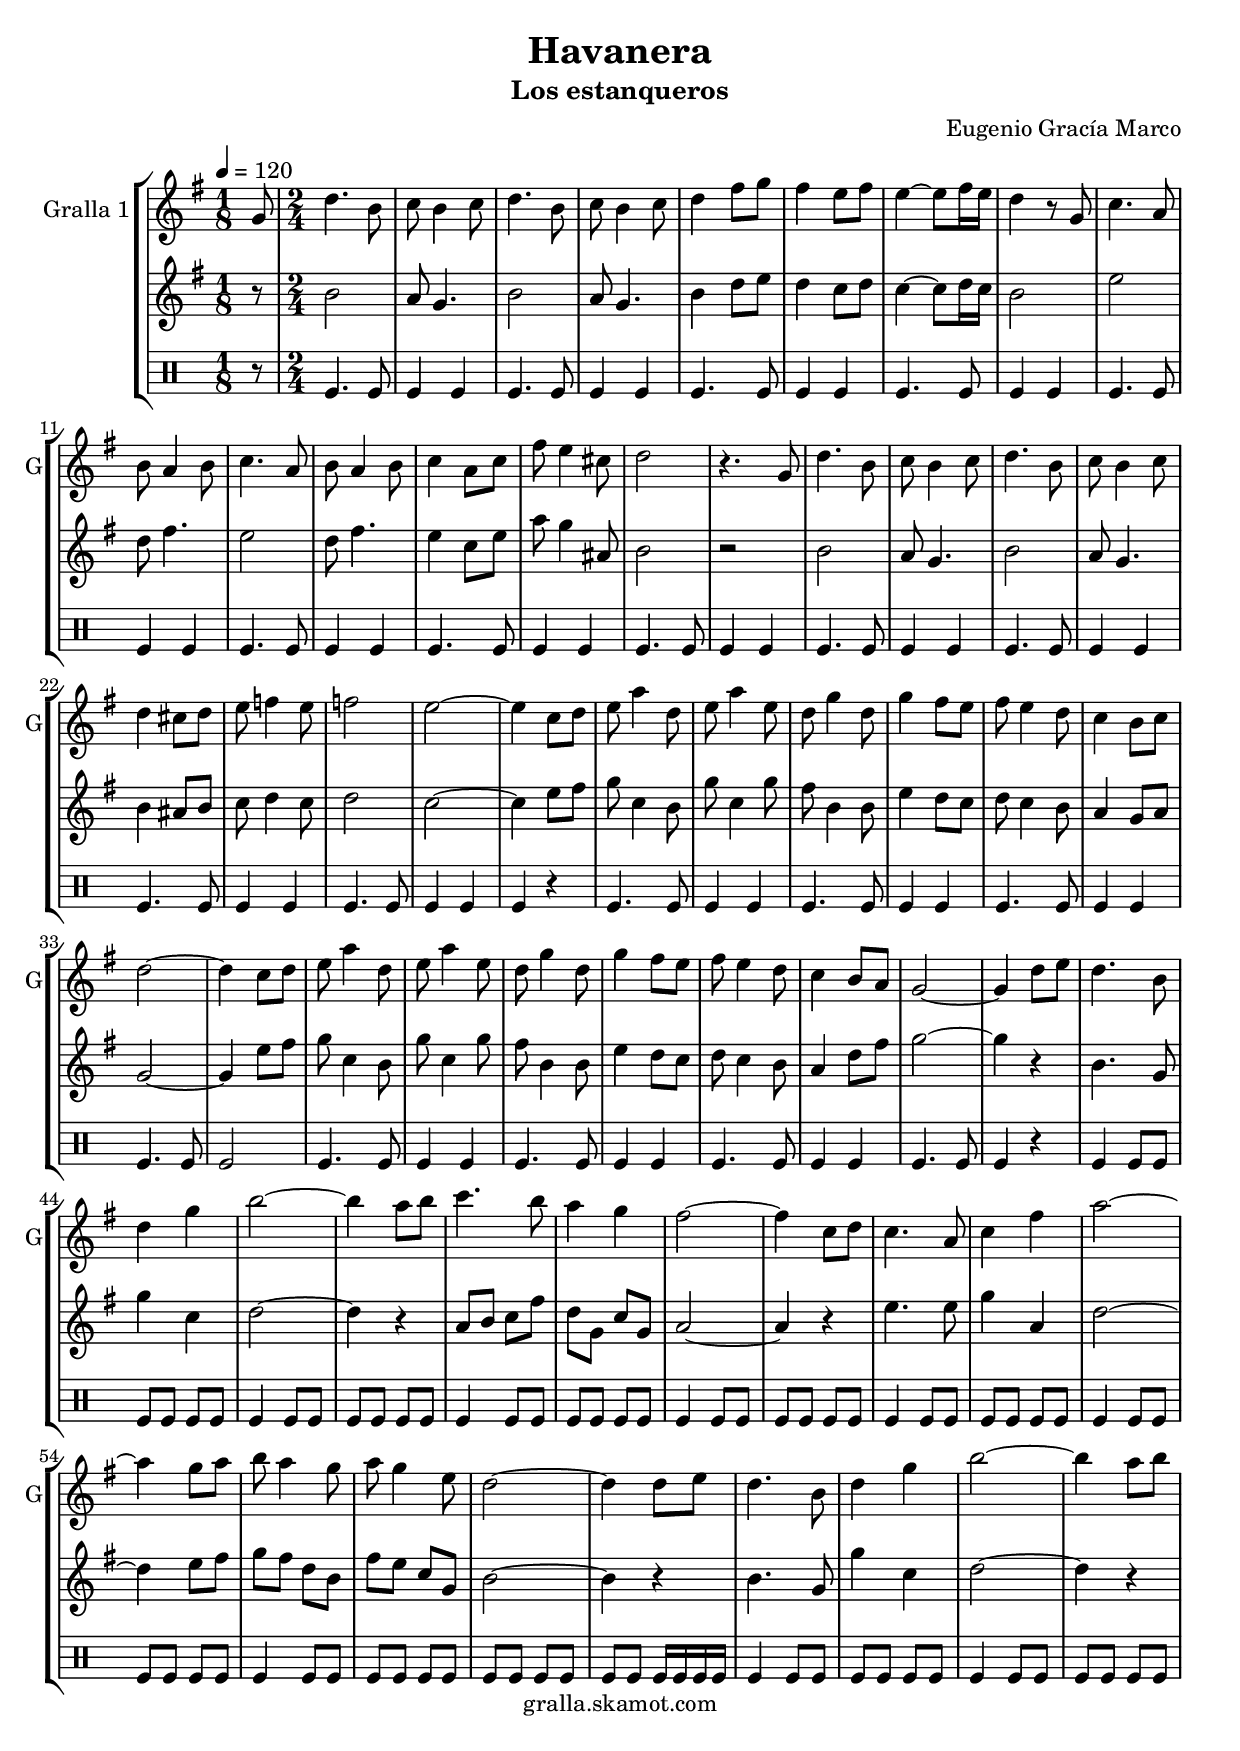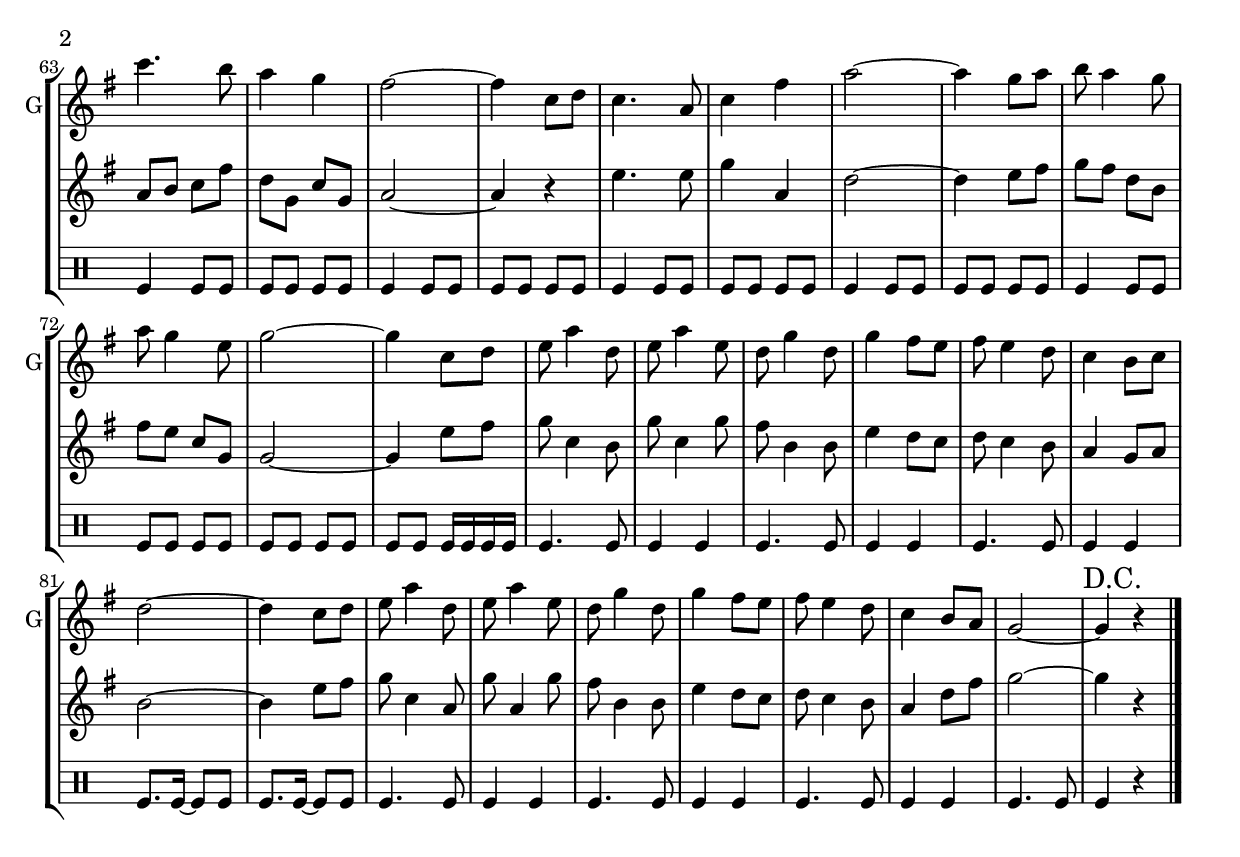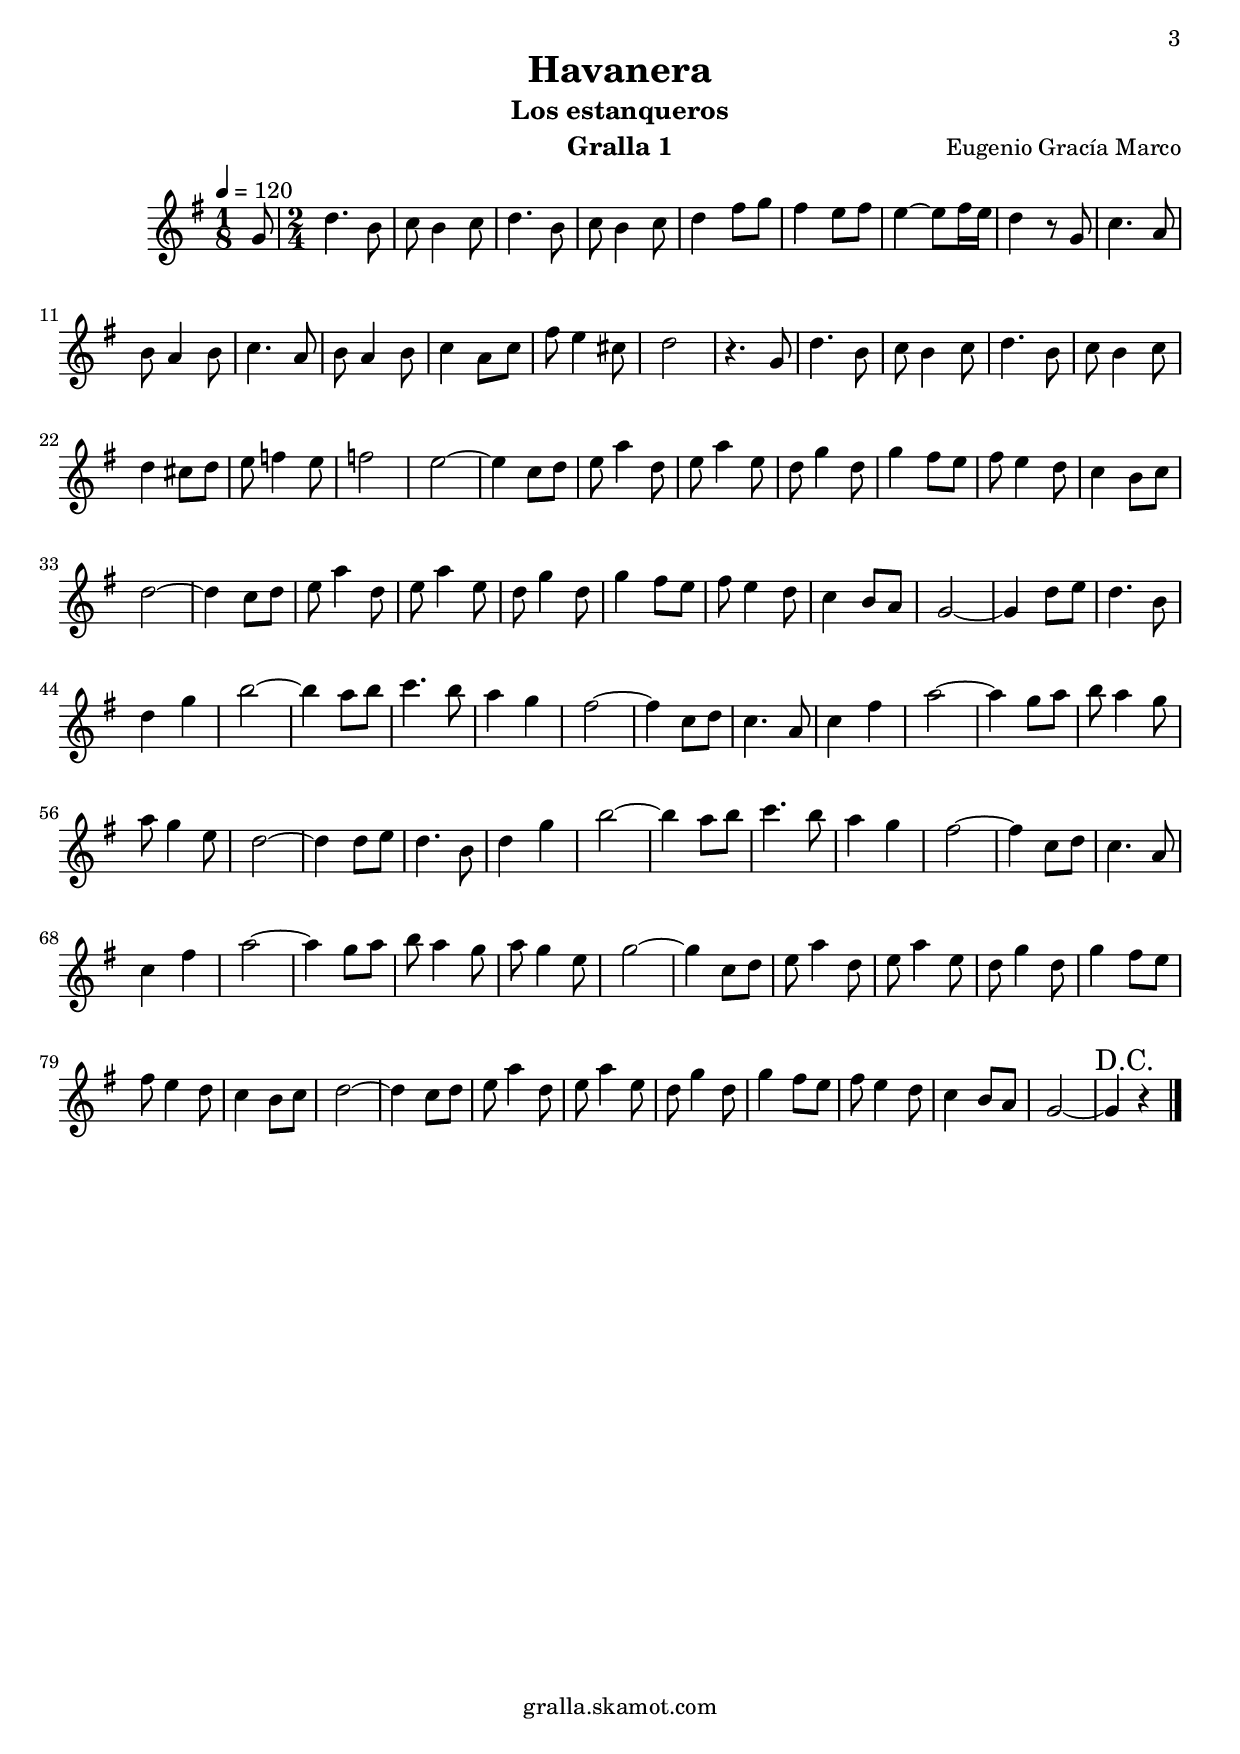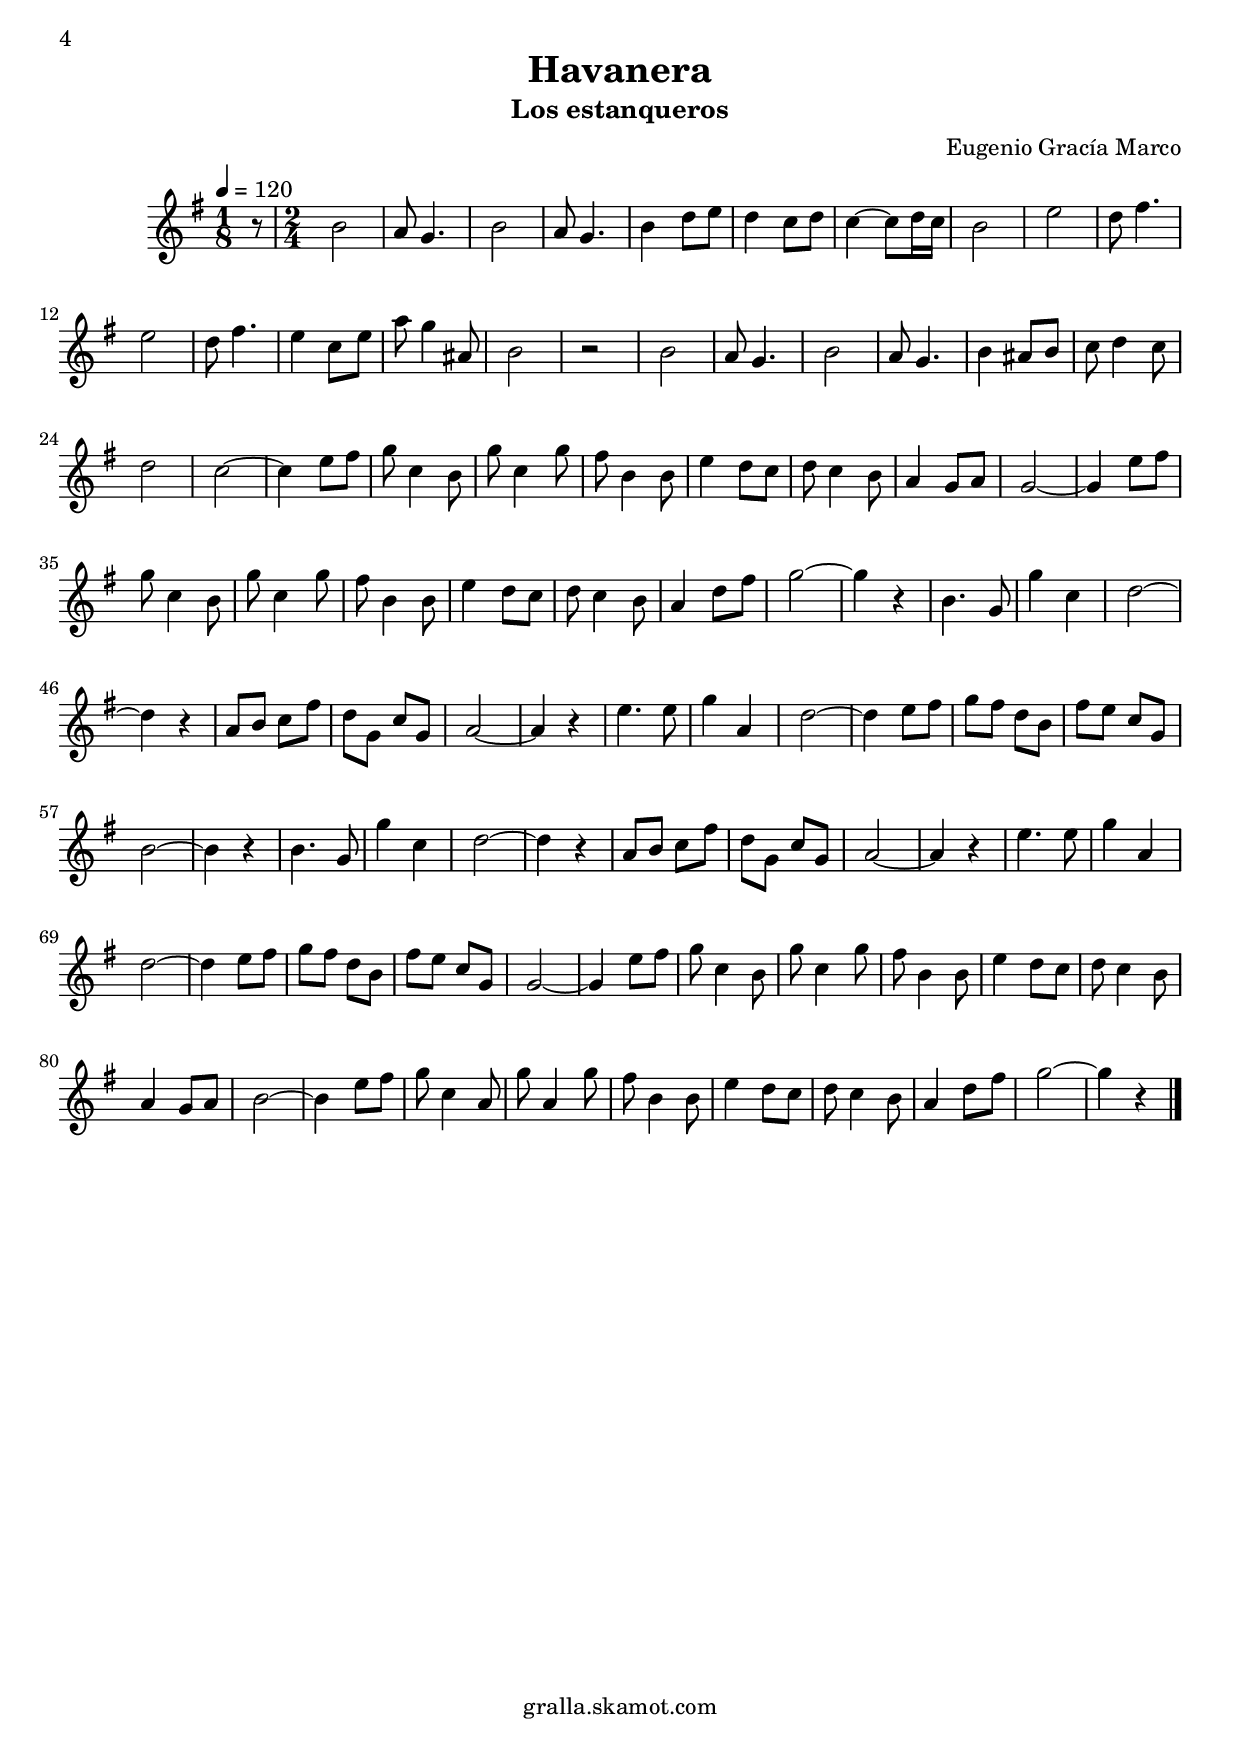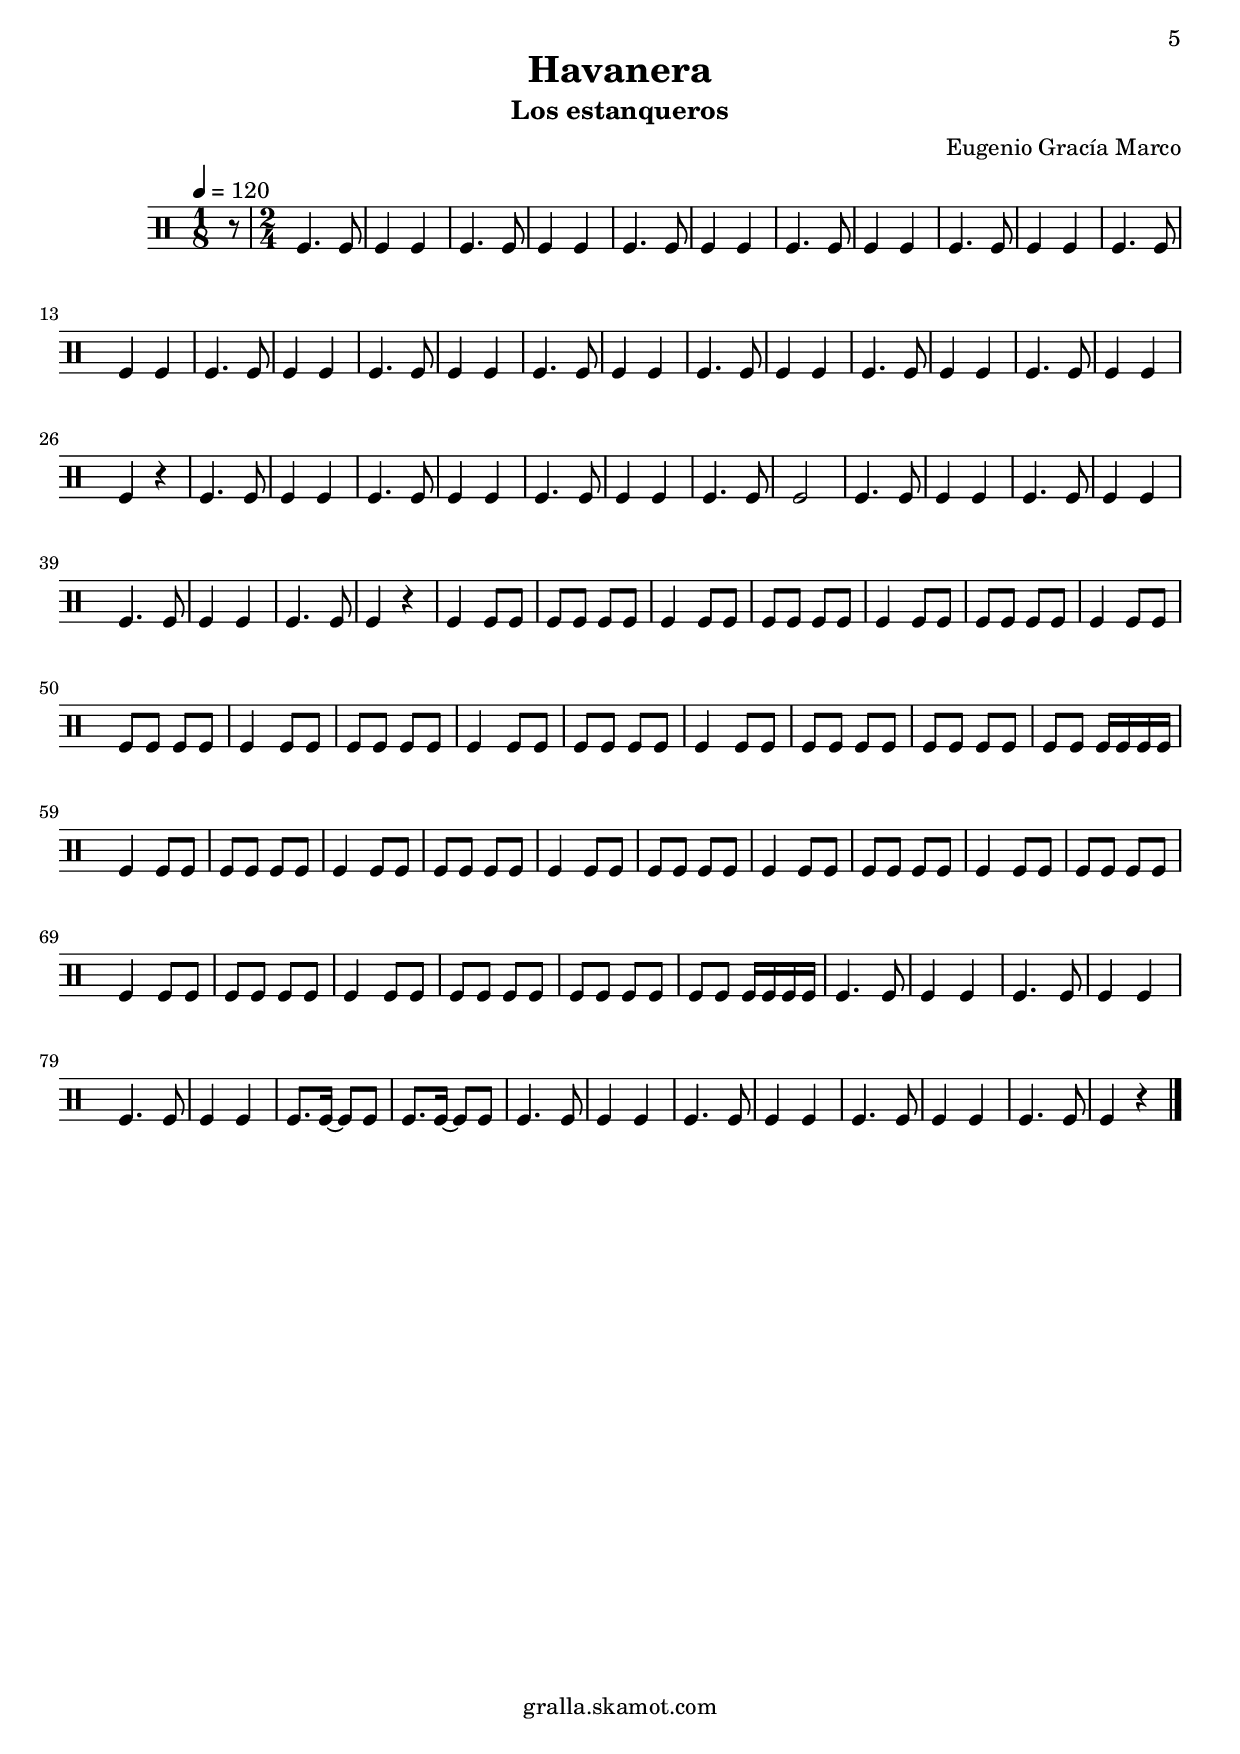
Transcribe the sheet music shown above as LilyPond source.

\version "2.16.2"

\header {
  dedication=""
  title="Havanera"
  subtitle="Los estanqueros"
  subsubtitle=""
  poet=""
  meter=""
  piece=""
  composer="Eugenio Gracía Marco"
  arranger=""
  opus=""
  instrument=""
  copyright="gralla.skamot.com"
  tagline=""
}

liniaroAa =
\relative g'
{
  \tempo 4=120
  \clef treble
  \key g \major
  \time 1/8
  g8  |
  \time 2/4   d'4. b8  |
  c8 b4 c8  |
  d4. b8  |
  %05
  c8 b4 c8  |
  d4 fis8 g  |
  fis4 e8 fis  |
  e4 ~ e8 fis16 e  |
  d4 r8 g,  |
  %10
  c4. a8  |
  b8 a4 b8  |
  c4. a8  |
  b8 a4 b8  |
  c4 a8 c  |
  %15
  fis8 e4 cis8  |
  d2  |
  r4. g,8  |
  d'4. b8  |
  c8 b4 c8  |
  %20
  d4. b8  |
  c8 b4 c8  |
  d4 cis8 d  |
  e8 f4 e8  |
  f2  |
  %25
  e2 ~  |
  e4 c8 d  |
  e8 a4 d,8  |
  e8 a4 e8  |
  d8 g4 d8  |
  %30
  g4 fis8 e  |
  fis8 e4 d8  |
  c4 b8 c  |
  d2 ~  |
  d4 c8 d  |
  %35
  e8 a4 d,8  |
  e8 a4 e8  |
  d8 g4 d8  |
  g4 fis8 e  |
  fis8 e4 d8  |
  %40
  c4 b8 a  |
  g2 ~  |
  g4 d'8 e  |
  d4. b8  |
  d4 g  |
  %45
  b2 ~  |
  b4 a8 b  |
  c4. b8  |
  a4 g  |
  fis2 ~  |
  %50
  fis4 c8 d  |
  c4. a8  |
  c4 fis  |
  a2 ~  |
  a4 g8 a  |
  %55
  b8 a4 g8  |
  a8 g4 e8  |
  d2 ~  |
  d4 d8 e  |
  d4. b8  |
  %60
  d4 g  |
  b2 ~  |
  b4 a8 b  |
  c4. b8  |
  a4 g  |
  %65
  fis2 ~  |
  fis4 c8 d  |
  c4. a8  |
  c4 fis  |
  a2 ~  |
  %70
  a4 g8 a  |
  b8 a4 g8  |
  a8 g4 e8  |
  g2 ~  |
  g4 c,8 d  |
  %75
  e8 a4 d,8  |
  e8 a4 e8  |
  d8 g4 d8  |
  g4 fis8 e  |
  fis8 e4 d8  |
  %80
  c4 b8 c  |
  d2 ~  |
  d4 c8 d  |
  e8 a4 d,8  |
  e8 a4 e8  |
  %85
  d8 g4 d8  |
  g4 fis8 e  |
  fis8 e4 d8  |
  c4 b8 a  |
  g2 ~  |
  %90
  \mark "D.C." g4 r  \bar "|."
}

liniaroAb =
\relative b'
{
  \tempo 4=120
  \clef treble
  \key g \major
  \time 1/8
  r8  |
  \time 2/4   b2  |
  a8 g4.  |
  b2  |
  %05
  a8 g4.  |
  b4 d8 e  |
  d4 c8 d  |
  c4 ~ c8 d16 c  |
  b2  |
  %10
  e2  |
  d8 fis4.  |
  e2  |
  d8 fis4.  |
  e4 c8 e  |
  %15
  a8 g4 ais,8  |
  b2  |
  r2  |
  b2  |
  a8 g4.  |
  %20
  b2  |
  a8 g4.  |
  b4 ais8 b  |
  c8 d4 c8  |
  d2  |
  %25
  c2 ~  |
  c4 e8 fis  |
  g8 c,4 b8  |
  g'8 c,4 g'8  |
  fis8 b,4 b8  |
  %30
  e4 d8 c  |
  d8 c4 b8  |
  a4 g8 a  |
  g2 ~  |
  g4 e'8 fis  |
  %35
  g8 c,4 b8  |
  g'8 c,4 g'8  |
  fis8 b,4 b8  |
  e4 d8 c  |
  d8 c4 b8  |
  %40
  a4 d8 fis  |
  g2 ~  |
  g4 r  |
  b,4. g8  |
  g'4 c,  |
  %45
  d2 ~  |
  d4 r  |
  a8 b c fis  |
  d8 g, c g  |
  a2 ~  |
  %50
  a4 r  |
  e'4. e8  |
  g4 a,  |
  d2 ~  |
  d4 e8 fis  |
  %55
  g8 fis d b  |
  fis'8 e c g  |
  b2 ~  |
  b4 r  |
  b4. g8  |
  %60
  g'4 c,  |
  d2 ~  |
  d4 r  |
  a8 b c fis  |
  d8 g, c g  |
  %65
  a2 ~  |
  a4 r  |
  e'4. e8  |
  g4 a,  |
  d2 ~  |
  %70
  d4 e8 fis  |
  g8 fis d b  |
  fis'8 e c g  |
  g2 ~  |
  g4 e'8 fis  |
  %75
  g8 c,4 b8  |
  g'8 c,4 g'8  |
  fis8 b,4 b8  |
  e4 d8 c  |
  d8 c4 b8  |
  %80
  a4 g8 a  |
  b2 ~  |
  b4 e8 fis  |
  g8 c,4 a8  |
  g'8 a,4 g'8  |
  %85
  fis8 b,4 b8  |
  e4 d8 c  |
  d8 c4 b8  |
  a4 d8 fis  |
  g2 ~  |
  %90
  g4 r  \bar "|."
}

liniaroAc =
\drummode
{
  \tempo 4=120
  \time 1/8
  r8  |
  \time 2/4   tomfl4. tomfl8  |
  tomfl4 tomfl  |
  tomfl4. tomfl8  |
  %05
  tomfl4 tomfl  |
  tomfl4. tomfl8  |
  tomfl4 tomfl  |
  tomfl4. tomfl8  |
  tomfl4 tomfl  |
  %10
  tomfl4. tomfl8  |
  tomfl4 tomfl  |
  tomfl4. tomfl8  |
  tomfl4 tomfl  |
  tomfl4. tomfl8  |
  %15
  tomfl4 tomfl  |
  tomfl4. tomfl8  |
  tomfl4 tomfl  |
  tomfl4. tomfl8  |
  tomfl4 tomfl  |
  %20
  tomfl4. tomfl8  |
  tomfl4 tomfl  |
  tomfl4. tomfl8  |
  tomfl4 tomfl  |
  tomfl4. tomfl8  |
  %25
  tomfl4 tomfl  |
  tomfl4 r  |
  tomfl4. tomfl8  |
  tomfl4 tomfl  |
  tomfl4. tomfl8  |
  %30
  tomfl4 tomfl  |
  tomfl4. tomfl8  |
  tomfl4 tomfl  |
  tomfl4. tomfl8  |
  tomfl2  |
  %35
  tomfl4. tomfl8  |
  tomfl4 tomfl  |
  tomfl4. tomfl8  |
  tomfl4 tomfl  |
  tomfl4. tomfl8  |
  %40
  tomfl4 tomfl  |
  tomfl4. tomfl8  |
  tomfl4 r  |
  tomfl4 tomfl8 tomfl  |
  tomfl8 tomfl tomfl tomfl  |
  %45
  tomfl4 tomfl8 tomfl  |
  tomfl8 tomfl tomfl tomfl  |
  tomfl4 tomfl8 tomfl  |
  tomfl8 tomfl tomfl tomfl  |
  tomfl4 tomfl8 tomfl  |
  %50
  tomfl8 tomfl tomfl tomfl  |
  tomfl4 tomfl8 tomfl  |
  tomfl8 tomfl tomfl tomfl  |
  tomfl4 tomfl8 tomfl  |
  tomfl8 tomfl tomfl tomfl  |
  %55
  tomfl4 tomfl8 tomfl  |
  tomfl8 tomfl tomfl tomfl  |
  tomfl8 tomfl tomfl tomfl  |
  tomfl8 tomfl tomfl16 tomfl tomfl tomfl  |
  tomfl4 tomfl8 tomfl  |
  %60
  tomfl8 tomfl tomfl tomfl  |
  tomfl4 tomfl8 tomfl  |
  tomfl8 tomfl tomfl tomfl  |
  tomfl4 tomfl8 tomfl  |
  tomfl8 tomfl tomfl tomfl  |
  %65
  tomfl4 tomfl8 tomfl  |
  tomfl8 tomfl tomfl tomfl  |
  tomfl4 tomfl8 tomfl  |
  tomfl8 tomfl tomfl tomfl  |
  tomfl4 tomfl8 tomfl  |
  %70
  tomfl8 tomfl tomfl tomfl  |
  tomfl4 tomfl8 tomfl  |
  tomfl8 tomfl tomfl tomfl  |
  tomfl8 tomfl tomfl tomfl  |
  tomfl8 tomfl tomfl16 tomfl tomfl tomfl  |
  %75
  tomfl4. tomfl8  |
  tomfl4 tomfl  |
  tomfl4. tomfl8  |
  tomfl4 tomfl  |
  tomfl4. tomfl8  |
  %80
  tomfl4 tomfl  |
  tomfl8. tomfl16 ~ tomfl8 tomfl  |
  tomfl8. tomfl16 ~ tomfl8 tomfl  |
  tomfl4. tomfl8  |
  tomfl4 tomfl  |
  %85
  tomfl4. tomfl8  |
  tomfl4 tomfl  |
  tomfl4. tomfl8  |
  tomfl4 tomfl  |
  tomfl4. tomfl8  |
  %90
  tomfl4 r  \bar "|."
}

\bookpart {
  \score {
    \new StaffGroup {
      \override Score.RehearsalMark #'self-alignment-X = #LEFT
      <<
        \new Staff \with {instrumentName = #"Gralla 1" shortInstrumentName = #"G"} \liniaroAa
        \new Staff \with {instrumentName = #"" shortInstrumentName = #" "} \liniaroAb
        \new DrumStaff \with {instrumentName = #"" shortInstrumentName = #" "} \liniaroAc
      >>
    }
    \layout {}
  }
  \score { \unfoldRepeats
    \new StaffGroup {
      \override Score.RehearsalMark #'self-alignment-X = #LEFT
      <<
        \new Staff \with {instrumentName = #"Gralla 1" shortInstrumentName = #"G"} \liniaroAa
        \new Staff \with {instrumentName = #"" shortInstrumentName = #" "} \liniaroAb
        \new DrumStaff \with {instrumentName = #"" shortInstrumentName = #" "} \liniaroAc
      >>
    }
    \midi {
      \set Staff.midiInstrument = "oboe"
      \set DrumStaff.midiInstrument = "drums"
    }
  }
}

\bookpart {
  \header {instrument="Gralla 1"}
  \score {
    \new StaffGroup {
      \override Score.RehearsalMark #'self-alignment-X = #LEFT
      <<
        \new Staff \liniaroAa
      >>
    }
    \layout {}
  }
  \score { \unfoldRepeats
    \new StaffGroup {
      \override Score.RehearsalMark #'self-alignment-X = #LEFT
      <<
        \new Staff \liniaroAa
      >>
    }
    \midi {
      \set Staff.midiInstrument = "oboe"
      \set DrumStaff.midiInstrument = "drums"
    }
  }
}

\bookpart {
  \header {instrument=""}
  \score {
    \new StaffGroup {
      \override Score.RehearsalMark #'self-alignment-X = #LEFT
      <<
        \new Staff \liniaroAb
      >>
    }
    \layout {}
  }
  \score { \unfoldRepeats
    \new StaffGroup {
      \override Score.RehearsalMark #'self-alignment-X = #LEFT
      <<
        \new Staff \liniaroAb
      >>
    }
    \midi {
      \set Staff.midiInstrument = "oboe"
      \set DrumStaff.midiInstrument = "drums"
    }
  }
}

\bookpart {
  \header {instrument=""}
  \score {
    \new StaffGroup {
      \override Score.RehearsalMark #'self-alignment-X = #LEFT
      <<
        \new DrumStaff \liniaroAc
      >>
    }
    \layout {}
  }
  \score { \unfoldRepeats
    \new StaffGroup {
      \override Score.RehearsalMark #'self-alignment-X = #LEFT
      <<
        \new DrumStaff \liniaroAc
      >>
    }
    \midi {
      \set Staff.midiInstrument = "oboe"
      \set DrumStaff.midiInstrument = "drums"
    }
  }
}

